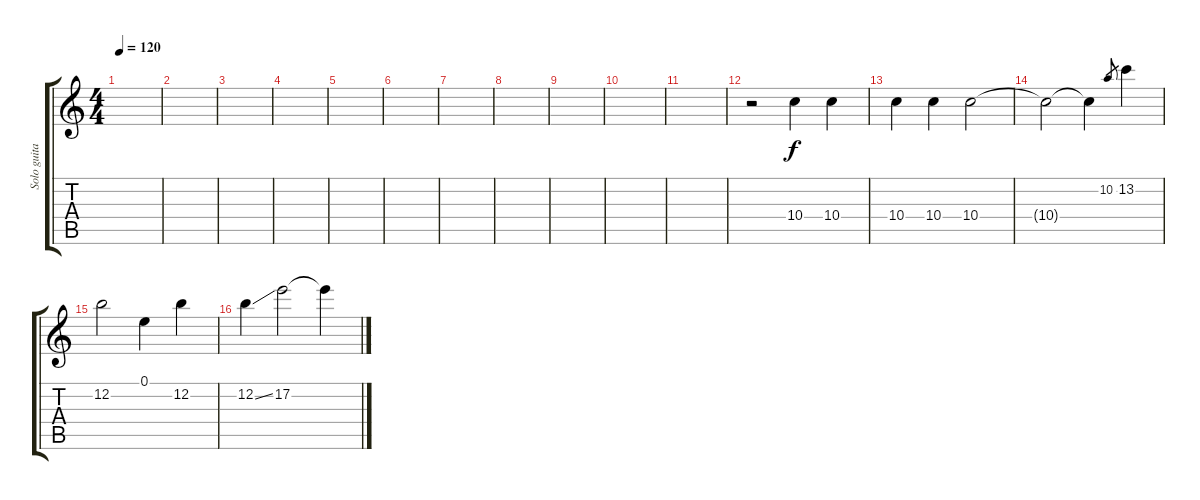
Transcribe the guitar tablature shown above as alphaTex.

\track ("Solo guitar" "Solo guita") {instrument electricguitarjazz}
\staff {score tabs}
\tuning (E4 B3 G3 D3 A2 E2) {hide}
\ts (4 4)
\tempo 120
\clef g2
\ks c
|
|
|
|
|
|
|
|
|
|
|
r.2 10.4.4 10.4.4 |
10.4.4 10.4.4 10.4.2 |
10.4{t}.2 10.4{t}.4 10.2.8{gr} 13.2.4 |
12.2.2 0.1.4 12.2.4 |
12.2{ss}.4 17.2.2 17.2{t}.4
